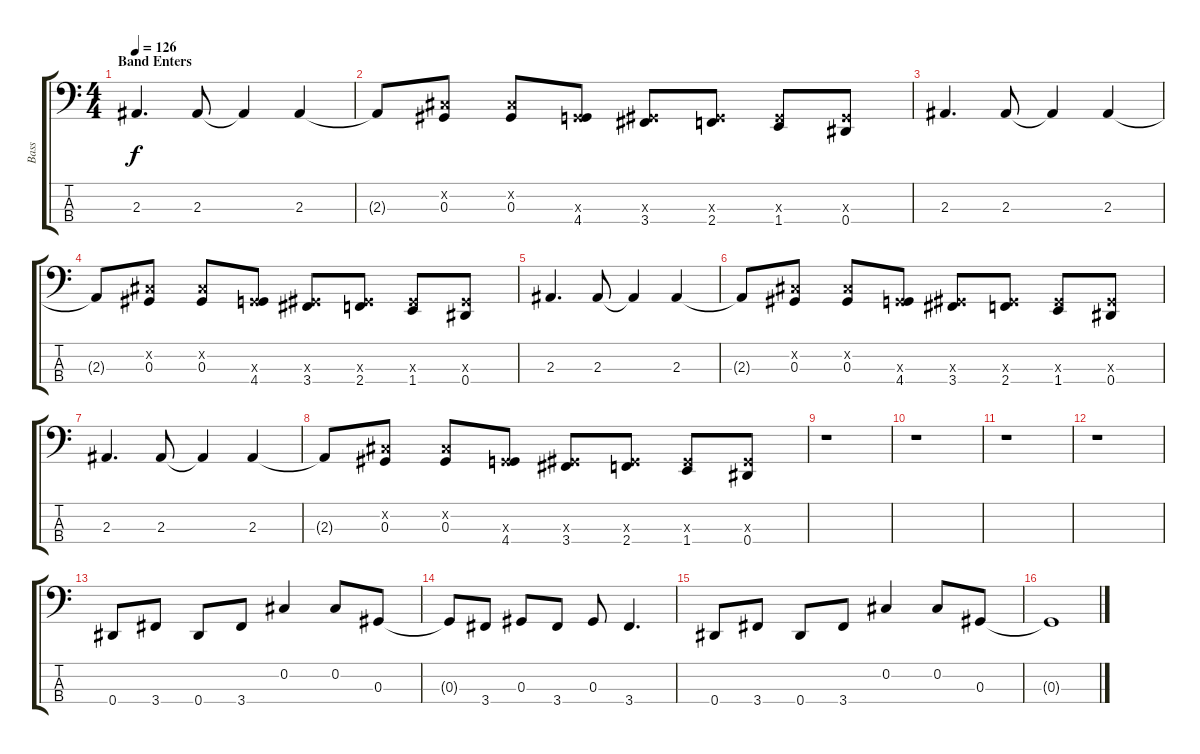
\track ("Bass" "Bass") {instrument electricbassfinger}
\staff {score tabs}
\tuning (Gb2 Db2 Ab1 Eb1) {hide}
\ts (4 4)
\section ("" "Band Enters")
\tempo 126
\clef f4
\ks c
2.3.4{d dy f} 2.3.8 2.3{t}.4 2.3.4 |
2.3{t}.8 (0.2{x} 0.3).8 (0.2{x} 0.3).8 (0.3{x} 4.4).8 (0.3{x} 3.4).8 (0.3{x} 2.4).8 (0.3{x} 1.4).8 (0.3{x} 0.4).8 |
2.3.4{d} 2.3.8 2.3{t}.4 2.3.4 |
2.3{t}.8 (0.2{x} 0.3).8 (0.2{x} 0.3).8 (0.3{x} 4.4).8 (0.3{x} 3.4).8 (0.3{x} 2.4).8 (0.3{x} 1.4).8 (0.3{x} 0.4).8 |
2.3.4{d} 2.3.8 2.3{t}.4 2.3.4 |
2.3{t}.8 (0.2{x} 0.3).8 (0.2{x} 0.3).8 (0.3{x} 4.4).8 (0.3{x} 3.4).8 (0.3{x} 2.4).8 (0.3{x} 1.4).8 (0.3{x} 0.4).8 |
2.3.4{d} 2.3.8 2.3{t}.4 2.3.4 |
2.3{t}.8 (0.2{x} 0.3).8 (0.2{x} 0.3).8 (0.3{x} 4.4).8 (0.3{x} 3.4).8 (0.3{x} 2.4).8 (0.3{x} 1.4).8 (0.3{x} 0.4).8 |
r.1 |
r.1 |
r.1 |
r.1 |
0.4.8 3.4.8 0.4.8 3.4.8 0.2.4 0.2.8 0.3.8 |
0.3{t}.8 3.4.8 0.3.8 3.4.8 0.3.8 3.4.4{d} |
0.4.8 3.4.8 0.4.8 3.4.8 0.2.4 0.2.8 0.3.8 |
0.3{t}.1
